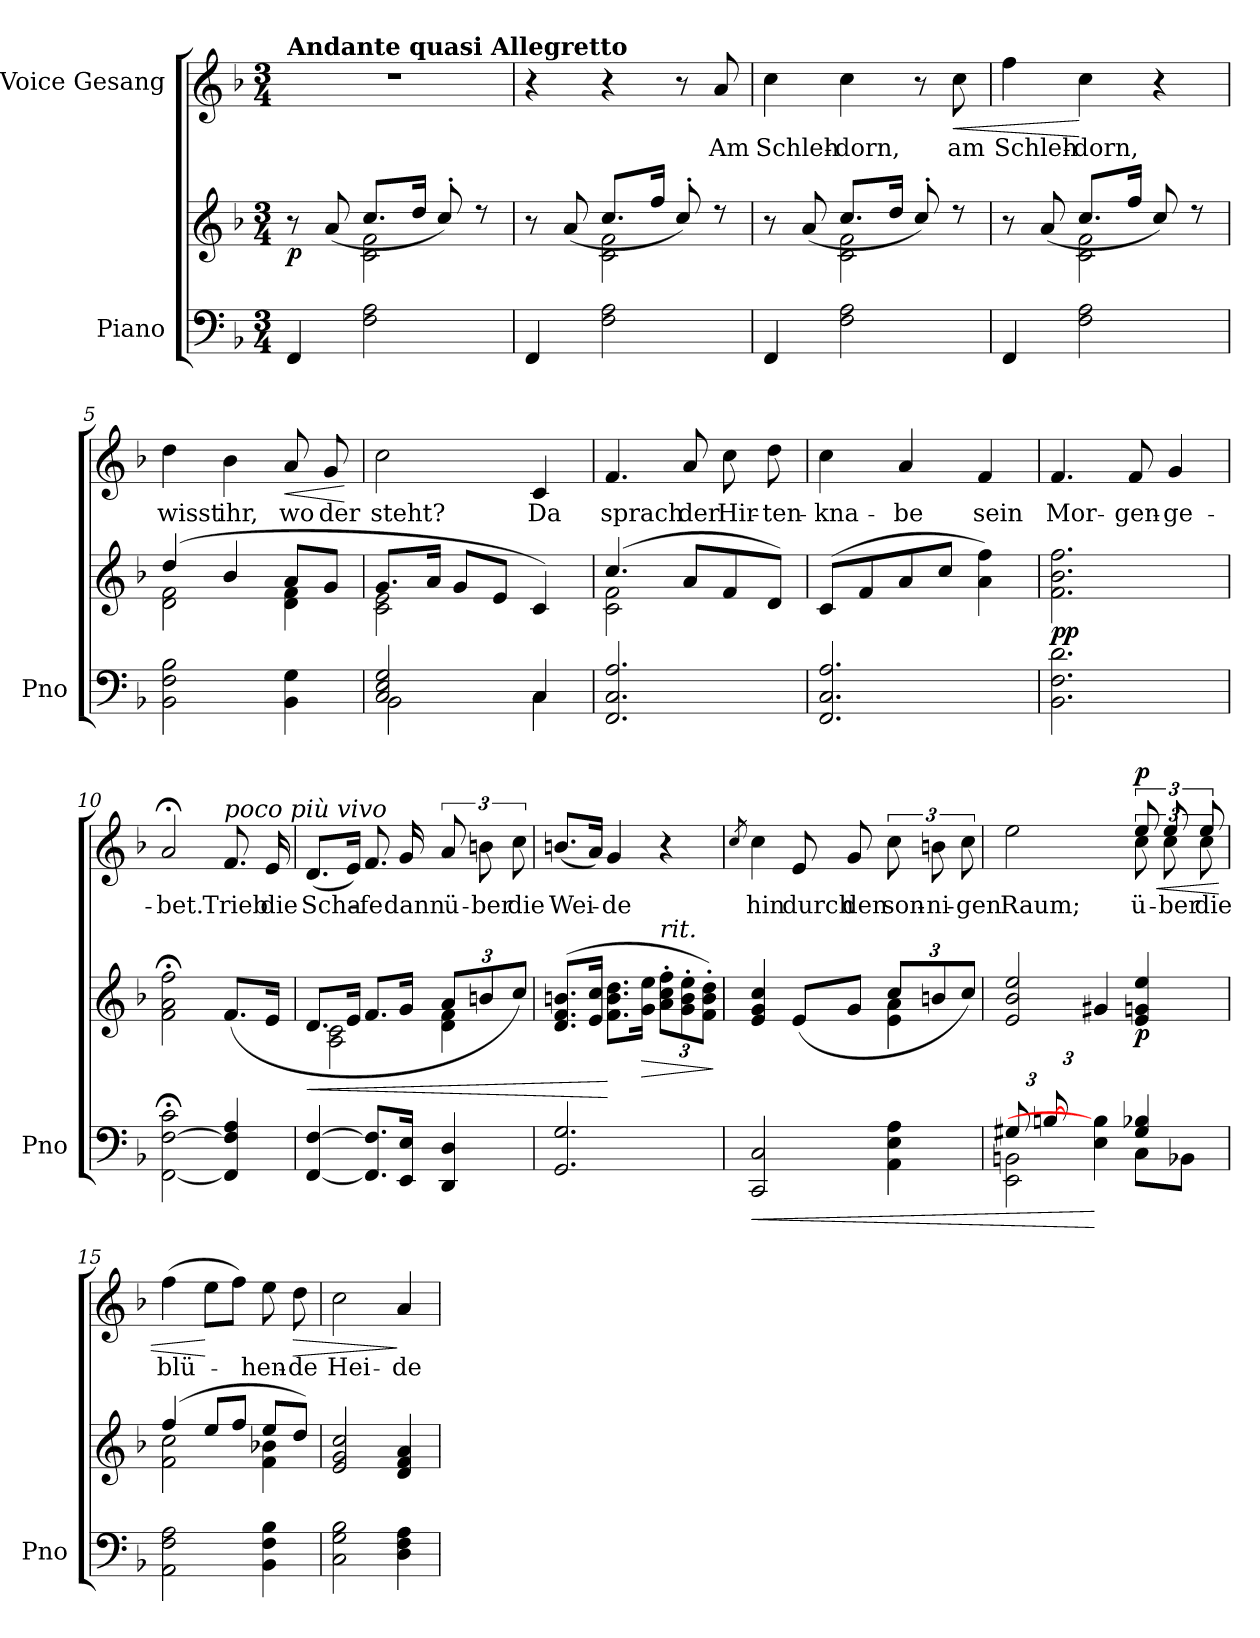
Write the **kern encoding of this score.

**kern	**kern	**dynam	**kern	**text	**dynam
*part2	*part2	*part2	*part1	*part1	*part1
*staff3	*staff2	*staff2/3	*staff1	*staff1	*staff1
*I"Piano	*	*	*I"Voice Gesang	*	*
*I'Pno	*	*	*	*	*
*clefF4	*clefG2	*	*clefG2	*	*
*k[b-]	*k[b-]	*	*k[b-]	*	*
*M3/4	*M3/4	*	*M3/4	*	*
=1	=1	=1	=1	=1	=1
*	*^	*	*	*	*
!	!	!	!	!LO:TX:a:B:t=Andante quasi Allegretto	!	!
!	!	!	!LO:DY:b	!	!	!
4FF/	8r	4ryy	p	2.r	.	.
.	(8a/	.	.	.	.	.
2F\ 2A\	8.cc/L	2c\ 2f\	.	.	.	.
.	16dd/Jk	.	.	.	.	.
.	8cc'/)	.	.	.	.	.
.	8r	.	.	.	.	.
=2	=2	=2	=2	=2	=2	=2
4FF/	8r	4ryy	.	4r	.	.
.	(8a/	.	.	.	.	.
2F\ 2A\	8.cc/L	2c\ 2f\	.	4r	.	.
.	16ff/Jk	.	.	.	.	.
.	8cc'/)	.	.	8r	.	.
.	8r	.	.	8a/	Am	.
=3	=3	=3	=3	=3	=3	=3
4FF/	8r	4ryy	.	4cc\	Schleh-	.
.	(8a/	.	.	.	.	.
2F\ 2A\	8.cc/L	2c\ 2f\	.	4cc\	-dorn,	.
.	16dd/Jk	.	.	.	.	.
.	8cc'/)	.	.	8r	.	.
!	!	!	!	!	!	!LO:HP:b
.	8r	.	.	8cc\	am	<
=4	=4	=4	=4	=4	=4	=4
4FF/	8r	4ryy	.	4ff\	Schleh-	.
.	(8a/	.	.	.	.	.
2F\ 2A\	8.cc/L	2c\ 2f\	.	4cc\	-dorn,	[
.	16ff/Jk	.	.	.	.	.
.	8cc/)	.	.	4r	.	.
.	8r	.	.	.	.	.
=5	=5	=5	=5	=5	=5	=5
2BB-\ 2F\ 2B-\	(4dd/	2d\ 2f\	.	4dd\	wisst	.
.	4b-/	.	.	4b-\	ihr,	.
!	!	!	!	!	!	!LO:HP:b
4BB-\ 4G\	8a/L	4d\ 4f\	.	8a/	wo	<
.	8g/J	.	.	8g/	der	.
*	*v	*v	*	*	*	*
.	.	.	.	.	[
=6	=6	=6	=6	=6	=6
*^	*^	*	*	*	*
2C/ 2E/ 2G/	2BB-\	8.g/L	2c\ 2e\	.	2cc\	steht?	.
.	.	16a/Jk	.	.	.	.	.
.	.	8g/L	.	.	.	.	.
.	.	8e/J	.	.	.	.	.
!	!	!	!	!	!	!	!LO:DY:a
!	!	!	!	!	!	!	!LO:DY:n=1:a
4C/	4C\	4c/)	4ryy	.	4c/	Da	p other-dynamics
*v	*v	*	*	*	*	*	*
=7	=7	=7	=7	=7	=7	=7
2.FF/ 2.C/ 2.A/	(4.cc/	2c\ 2f\	.	4.f/	sprach	.
.	8a/L	.	.	8a/	der	.
.	8f/	4ryy	.	8cc\	Hir-	.
.	8d/J)	.	.	8dd\	-ten-	.
*	*v	*v	*	*	*	*
=8	=8	=8	=8	=8	=8
2.FF/ 2.C/ 2.A/	(8c/L	.	4cc\	-kna-	.
.	8f/	.	.	.	.
.	8a/	.	4a/	-be	.
.	8cc/J	.	.	.	.
.	4a\ 4ff\)	.	4f/	sein	.
=9	=9	=9	=9	=9	=9
!	!	!LO:DY:b	!	!	!
2.BB-\ 2.F\ 2.d\	2.f\ 2.b-\ 2.ff\	pp	4.f/	Mor-	.
.	.	.	8f/	-gen-	.
.	.	.	4g/	-ge-	.
=10	=10	=10	=10	=10	=10
[2FF\;< [<2F\;< 2c\;<	2f\;< 2a\;< 2ff\;<	.	2a;</	-bet.	.
!	!	!	!LO:TX:i:t=poco più vivo	!	!
4FF/] 4F/] 4A/	(8.f/L	.	8.f/	Trieb	.
.	16e/Jk	.	16e/	die	.
=11	=11	=11	=11	=11	=11
!	!	!LO:HP:b	!	!	!
*	*^	*	*	*	*
[4FF/ [4F/	8.d/L	2A\ 2c\	<	(8.d/L	Scha-	.
.	16e/Jk	.	.	16e/Jk)	.	.
8.FF/] 8.F/]L	8.f/L	.	.	8.f/	-fe	.
16EE/ 16E/Jk	16g/Jk	.	.	16g/	dann	.
*	*Xbrackettup	*	*	*	*	*
4DD/ 4D/	12a/L	4d\ 4f\	.	12a/	ü-	.
.	12bn/	.	.	12bn\	-ber	.
.	12cc/J)	.	.	12cc\	die	.
*	*v	*v	*	*	*	*
=12	=12	=12	=12	=12	=12
2.GG/ 2.G/	(8.d/ 8.f/ 8.bn/L	.	(8.bn/L	Wei-	.
.	16e/ 16cc/Jk	.	16a/Jk)	.	.
.	8.f\ 8.b\ 8.dd\L	[	4g/	-de	.
!	!	!LO:HP:b	!	!	!
.	16g\ 16ee\Jk	>	.	.	.
!	!LO:TX:i:t=rit.	!	!	!	!
.	12a\' 12cc\' 12ff\'L	.	4r	.	.
.	12g\' 12b\' 12ee\'	.	.	.	.
.	12f\' 12b\' 12dd\'J)	.	.	.	.
.	.	]	.	.	.
=13	=13	=13	=13	=13	=13
.	.	.	8qcc/	.	.
!	!	!LO:HP:b=2	!	!	!
*	*^	*	*	*	*
2CC/ 2C/	4e/ 4g/ 4cc/	2ryy	<	4cc\	hin	.
.	(8e/L	.	.	8e/	durch	.
.	8g/J	.	.	8g/	den	.
4AA\ 4E\ 4A\	12cc/L	4e\ 4a\	.	12cc\	son-	.
.	12bn/	.	.	12bn\	-ni-	.
.	12cc/J)	.	.	12cc\	-gen	.
=14	=14	=14	=14	=14	=14	=14
*Xbrackettup	*	*	*	*	*	*
*^	*	*	*	*^	*	*
*	*^	*	*	*	*	*	*	*
(12G#X/L	2EE\ 2BBn\	4ryy	2e/ 2b-/ 2ee/	6ryy	.	2ee\	2ryy	Raum;	.
[12Bn/	.	.	.	.	.	.	.	.	.
3ryy	.	.	.	12e\J	.	.	.	.	.
.	.	4E\ 4B\]	.	4g#X/)	[	.	.	.	.
!	!	!	!	!	!LO:DY:b	!	!	!	!LO:DY:a
4G#/ 4B-X/	8C\L	4ryy	4e/ 4gn/ 4ee/	4ryy	p	12ee/	12cc\	ü-	p
!	!	!	!	!	!	!	!	!	!LO:HP:b
.	.	.	.	.	.	12ee/	12cc\	-ber	<
.	8BB-X\J	.	.	.	.	.	.	.	.
.	.	.	.	.	.	12ee/	12cc\	die	.
*v	*v	*v	*	*	*	*v	*v	*	*
=15	=15	=15	=15	=15	=15	=15
2AA\ 2F\ 2A\	(4ff/	2f\ 2cc\	.	(4ff\	blü-	.
.	8ee/L	.	.	8ee\L	.	[
.	8ff/J	.	.	8ff\J)	.	.
4BB-\ 4F\ 4B-\	8ee/L	4f\ 4b-X\	.	8ee\	-hen-	.
!	!	!	!	!	!	!LO:HP:b
.	8dd/J)	.	.	8dd\	-de	>
*	*v	*v	*	*	*	*
=16	=16	=16	=16	=16	=16
2C\ 2G\ 2B-\	2e/ 2g/ 2cc/	.	2cc\	Hei-	.
4D\ 4F\ 4A\	4d/ 4f/ 4a/	.	4a/	-de	]
=	=	=	=	=	=
*-	*-	*-	*-	*-	*-
